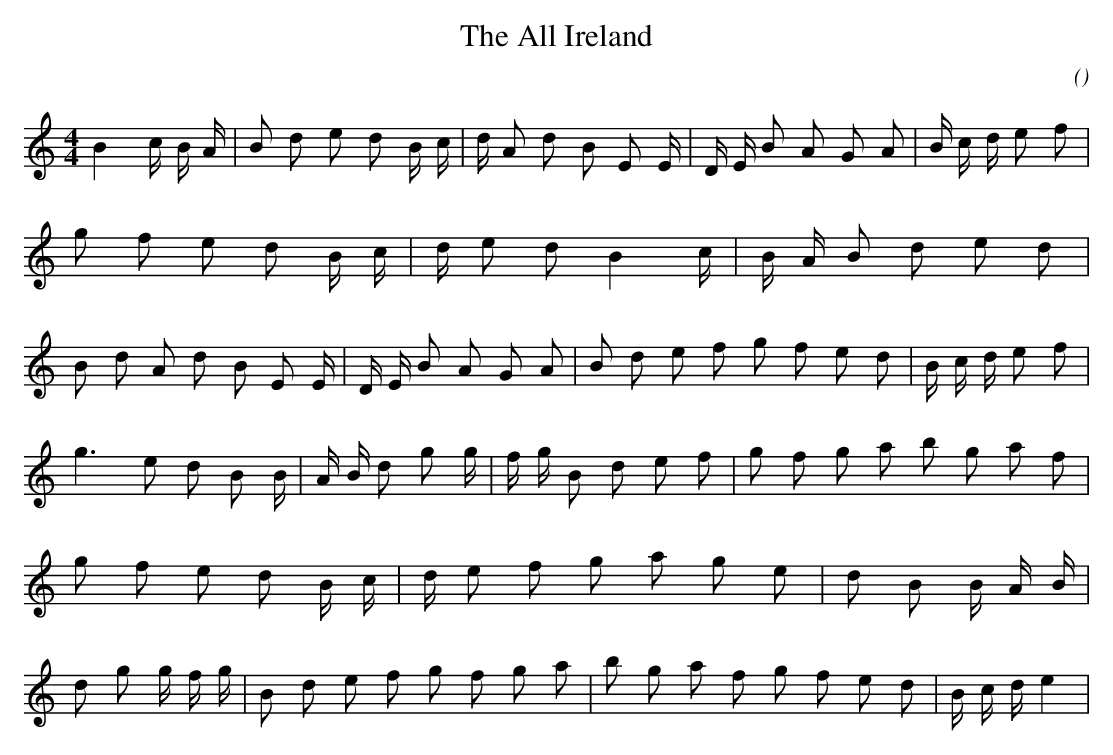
X:1
T: The All Ireland
C:
O:
M:4/4
K:e
K:e
M:4/4
L:1/16
B4 c4/3 B4/3 A4/3 |B2 d2 e2 d2 B4/3 c4/3 |d4/3 A2 d2 B2 E2 E4/3 |D4/3 E4/3 B2 A2 G2 A2 |B4/3 c4/3 d4/3 e2 f2 |g2 f2 e2 d2 B4/3 c4/3 |d4/3 e2 d2 B4 c4/3 |B4/3 A4/3 B2 d2 e2 d2 |B2 d2 A2 d2 B2 E2 E4/3 |D4/3 E4/3 B2 A2 G2 A2 |B2 d2 e2 f2 g2 f2 e2 d2 |B4/3 c4/3 d4/3 e2 f2 |
g6 e2 d2 B2 B4/3 |A4/3 B4/3 d2 g2 g4/3 |f4/3 g4/3 B2 d2 e2 f2 |g2 f2 g2 a2 b2 g2 a2 f2 |g2 f2 e2 d2 B4/3 c4/3 |d4/3 e2 f2 g2 a2 g2 e2 |d2 B2 B4/3 A4/3 B4/3 |d2 g2 g4/3 f4/3 g4/3 |B2 d2 e2 f2 g2 f2 g2 a2 |b2 g2 a2 f2 g2 f2 e2 d2 |B4/3 c4/3 d4/3 e4 |
